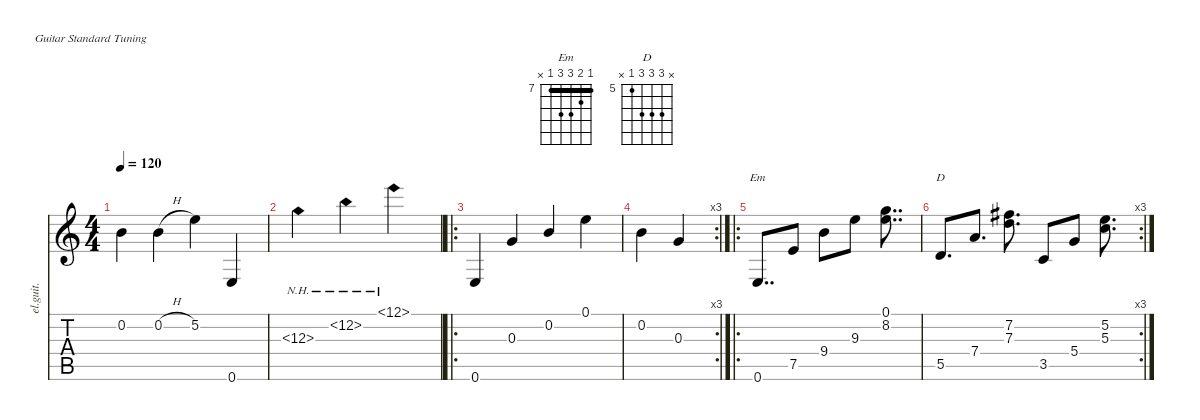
\defaultSystemsLayout 4
\hideDynamics
\bracketExtendMode nobrackets
\otherSystemsTrackNameOrientation horizontal
\track ("Clean Guitar" "el.guit.") {instrument electricguitarclean}
\staff {score tabs}
\tuning (E4 B3 G3 D3 A2 E2)
\chord ("Em" 7 8 9 9 7 x) {firstfret 7 showfingering false barre 7}
\chord ("D" x 7 7 7 5 x) {firstfret 5 showfingering false}
\ts (4 4)
\tempo 120
\clef g2
\ks c
0.2.4{dy mf beam Down} 0.2{h}.4{beam Down} 5.2.4{beam Down} 0.6.4{beam Up} |
12.3{nh}.4{beam Down} 12.2{nh}.4{beam Down} 12.1{nh}.4{beam Down} |
\ro
0.6.4{beam Up} 0.3.4{beam Up} 0.2.4{beam Up} 0.1.4{beam Down} |
\rc 3
0.2.4{beam Down} 0.3.4{beam Up} |
\ro
0.6.8{dd ch "Em" beam Up} 7.5.8{beam Up} 9.4.8{beam Down} 9.3.8{beam Down} (0.1 8.2).8{dd beam Down} |
\rc 3
5.5.8{d ch "D" beam Up} 7.4.8{d beam Up} (7.2{acc #} 7.3).8{d beam Down} 3.5.8{beam Up} 5.4.8{beam Up} (5.3 5.2).8{d beam Down}
